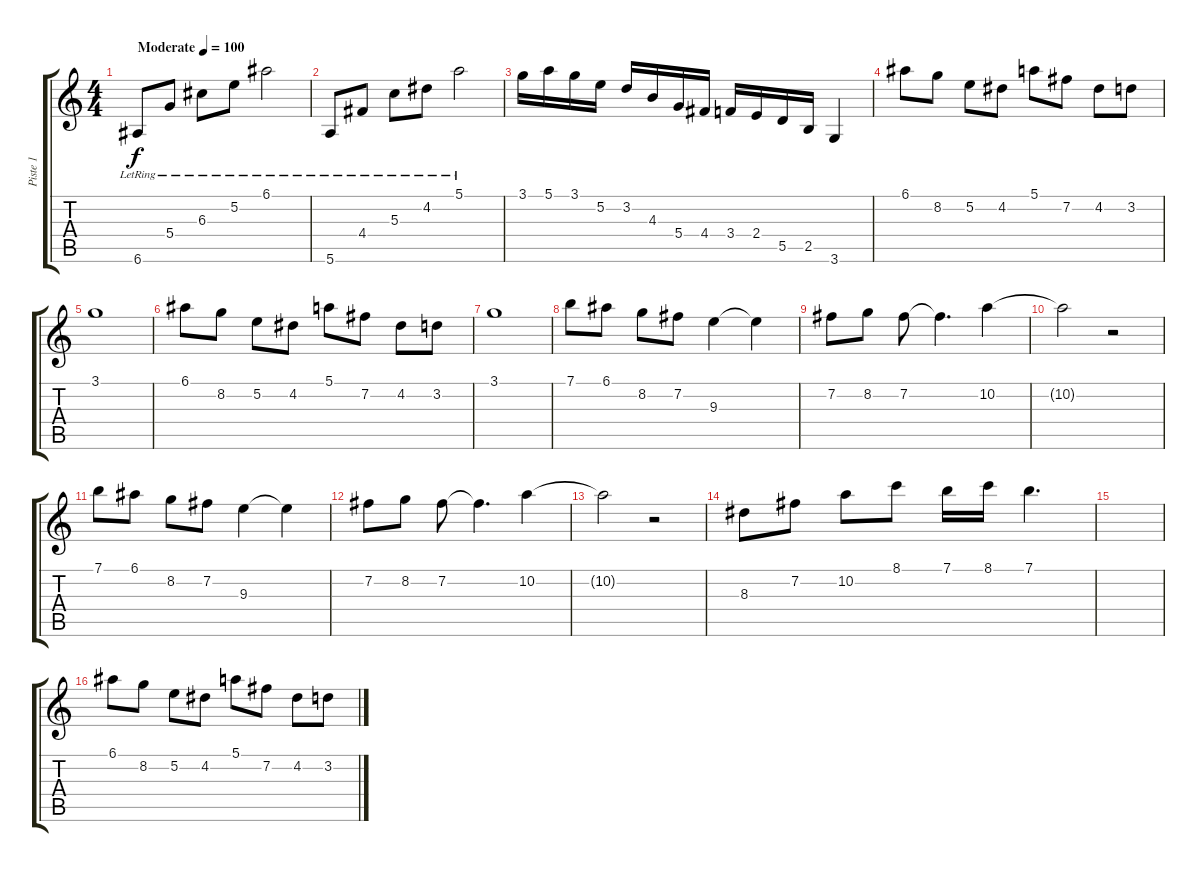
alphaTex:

\track ("Piste 1" "Piste 1") {instrument acousticguitarsteel}
\staff {score tabs}
\tuning (E4 B3 G3 D3 A2 E2) {hide}
\ts (4 4)
\tempo (100 "Moderate")
\clef g2
\ks c
6.6{lr}.8{dy f instrument acousticguitarsteel} 5.4{lr}.8 6.3{lr}.8 5.2{lr}.8 6.1{lr}.2 |
5.6{lr}.8 4.4{lr}.8 5.3{lr}.8 4.2{lr}.8 5.1{lr}.2 |
3.1.16 5.1.16 3.1.16 5.2.16 3.2.16 4.3.16 5.4.16 4.4.16 3.4.16 2.4.16 5.5.16 2.5.16 3.6.4 |
6.1.8 8.2.8 5.2.8 4.2.8 5.1.8 7.2.8 4.2.8 3.2.8 |
3.1.1 |
6.1.8 8.2.8 5.2.8 4.2.8 5.1.8 7.2.8 4.2.8 3.2.8 |
3.1.1 |
7.1.8 6.1.8 8.2.8 7.2.8 9.3.4 9.3{t}.4 |
7.2.8 8.2.8 7.2.8 7.2{t}.4{d} 10.2.4 |
10.2{t}.2 r.2 |
7.1.8 6.1.8 8.2.8 7.2.8 9.3.4 9.3{t}.4 |
7.2.8 8.2.8 7.2.8 7.2{t}.4{d} 10.2.4 |
10.2{t}.2 r.2 |
8.3.8 7.2.8 10.2.8 8.1.8 7.1.16 8.1.16 7.1.4{d} |
|
6.1.8 8.2.8 5.2.8 4.2.8 5.1.8 7.2.8 4.2.8 3.2.8
